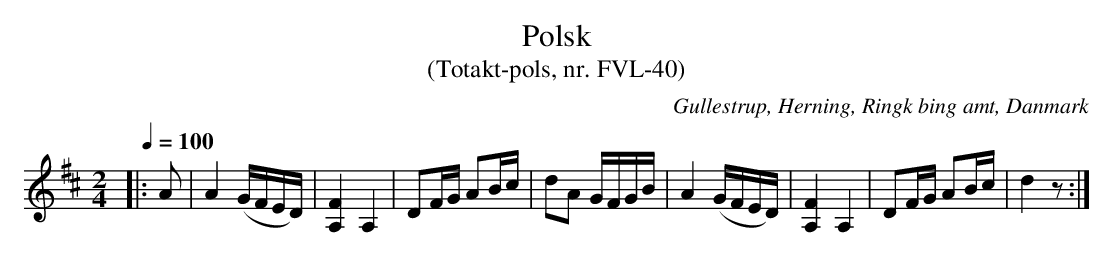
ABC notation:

X:1
T:Polsk
T:(Totakt-pols, nr. FVL-40)
O:Gullestrup, Herning, Ringk bing amt, Danmark
M:2/4
L:1/8
Q:1/4=100
K:D
|: A | A2 (G/F/E/D/) | [A,F]2 A,2 | DF/G/ AB/c/ | dA G/F/G/B/ | A2 (G/F/E/D/) | [A,F]2 A,2 | DF/G/ AB/c/ | d2 z :|
